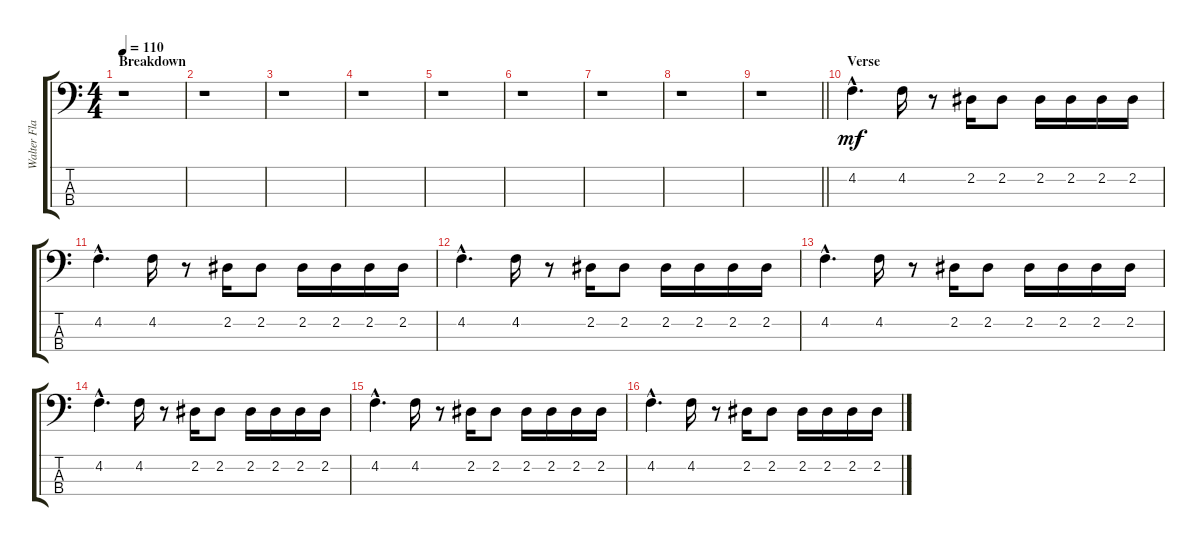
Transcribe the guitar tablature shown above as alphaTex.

\track ("Walter Flakus (Bass)" "Walter Fla") {instrument synthbass1}
\staff {score tabs}
\tuning (Gb2 Db2 Ab1 Eb1) {hide}
\ts (4 4)
\section ("" "Breakdown")
\tempo 110
\clef f4
\ks c
r.1{dy mf} |
r.1 |
r.1 |
r.1 |
r.1 |
r.1 |
r.1 |
r.1 |
\barLineRight lightlight
r.1 |
\section ("" "Verse")
4.2{hac}.4{d} 4.2.16 r.8 2.2.16 2.2.8 2.2.16 2.2.16 2.2.16 2.2.16 |
4.2{hac}.4{d} 4.2.16 r.8 2.2.16 2.2.8 2.2.16 2.2.16 2.2.16 2.2.16 |
4.2{hac}.4{d} 4.2.16 r.8 2.2.16 2.2.8 2.2.16 2.2.16 2.2.16 2.2.16 |
4.2{hac}.4{d} 4.2.16 r.8 2.2.16 2.2.8 2.2.16 2.2.16 2.2.16 2.2.16 |
4.2{hac}.4{d} 4.2.16 r.8 2.2.16 2.2.8 2.2.16 2.2.16 2.2.16 2.2.16 |
4.2{hac}.4{d} 4.2.16 r.8 2.2.16 2.2.8 2.2.16 2.2.16 2.2.16 2.2.16 |
4.2{hac}.4{d} 4.2.16 r.8 2.2.16 2.2.8 2.2.16 2.2.16 2.2.16 2.2.16
